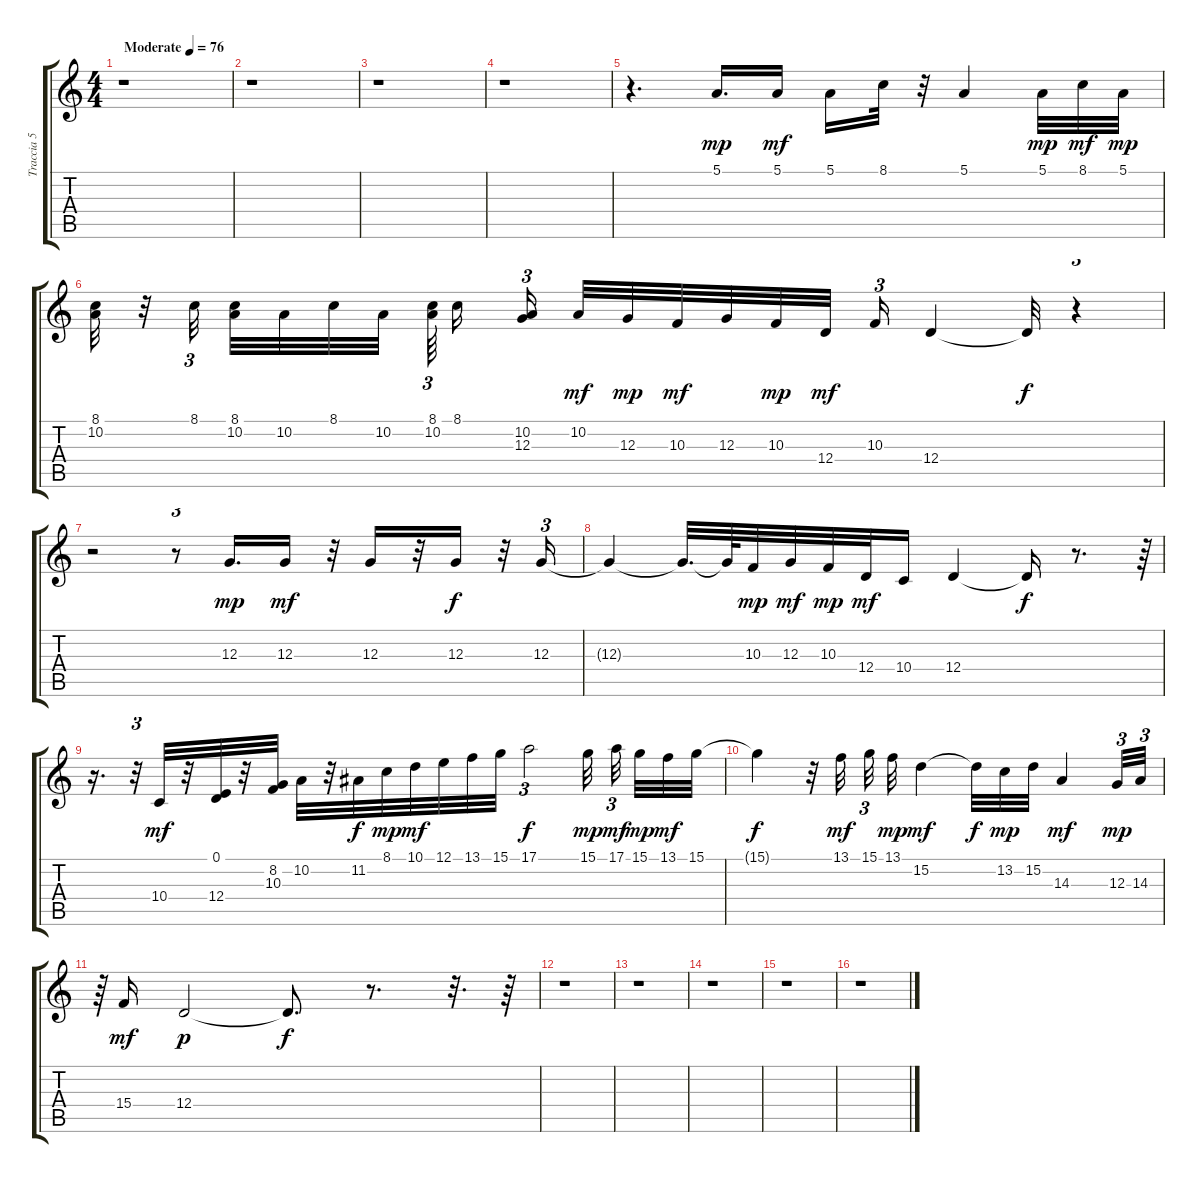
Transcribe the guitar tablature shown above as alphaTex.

\track ("Traccia 5" "Traccia 5") {instrument englishhorn}
\staff {score tabs}
\tuning (E4 B3 G3 D3 A2 E2) {hide}
\ts (4 4)
\tempo (76 "Moderate")
\clef g2
\ks c
r.1{dy mp instrument englishhorn} |
r.1 |
r.1 |
r.1 |
r.4{d} 5.1.16{d} 5.1.16{dy mf} 5.1.16 8.1.32 r.32 5.1.4 5.1.32{dy mp} 8.1.32{dy mf} 5.1.32{dy mp} |
(8.1 10.2).32 r.32 8.1.32{tu (3 2) beam splitsecondary} (8.1 10.2).32 10.2.32 8.1.32 10.2.32{beam splitsecondary} (8.1 10.2).64{tu (3 2)} 8.1.16 (10.2 12.3).16{tu (3 2) beam splitsecondary} 10.2.32{dy mf} 12.3.32{dy mp} 10.3.32{dy mf} 12.3.32 10.3.32{dy mp} 12.4.32{dy mf} 10.3.16{tu (3 2)} 12.4.4 12.4{t}.32{dy f} r.4{tu (3 2)} |
r.2 r.8{tu (3 2)} 12.3.16{d dy mp} 12.3.16{dy mf} r.32 12.3.16 r.32 12.3.16{dy f} r.32 12.3.16{tu (3 2)} |
12.3{t}.4 12.3{t}.32{d} 12.3{t}.64 10.3.32{dy mp} 12.3.32{dy mf} 10.3.32{dy mp} 12.4.32{dy mf} 10.4.16 12.4.4 12.4{t}.16{dy f} r.8{d} r.64{tu (3 2)} |
r.16{d} r.32{tu (3 2)} 10.4.32{dy mf} r.32 (0.1 12.4).32 r.32 (8.2 10.3).32 10.2.32 r.32 11.2.32{dy f} 8.1.32{dy mp} 10.1.32{dy mf} 12.1.32 13.1.32 15.1.32 17.1.2{tu (3 2) dy f} 15.1.32{dy mp beam splitsecondary} 17.1.32{tu (3 2) dy mf beam splitsecondary} 15.1.32{dy mp} 13.1.32{dy mf} 15.1.32 |
15.1{t}.4{dy f} r.32 13.1.32{dy mf beam splitsecondary} 15.1.32{tu (3 2)} 13.1.32{dy mp} 15.2.4{dy mf} 15.2{t}.32{dy f} 13.2.32{dy mp} 15.2.32 14.3.4{dy mf} 12.3.32{tu (3 2) dy mp} 14.3.32{tu (3 2)} |
r.64{tu (3 2)} 15.4.16{dy mf} 12.4.2{dy p} 12.4{t}.8{d dy f} r.8{d} r.32{d} r.64 |
r.1 |
r.1 |
r.1 |
r.1 |
r.1
